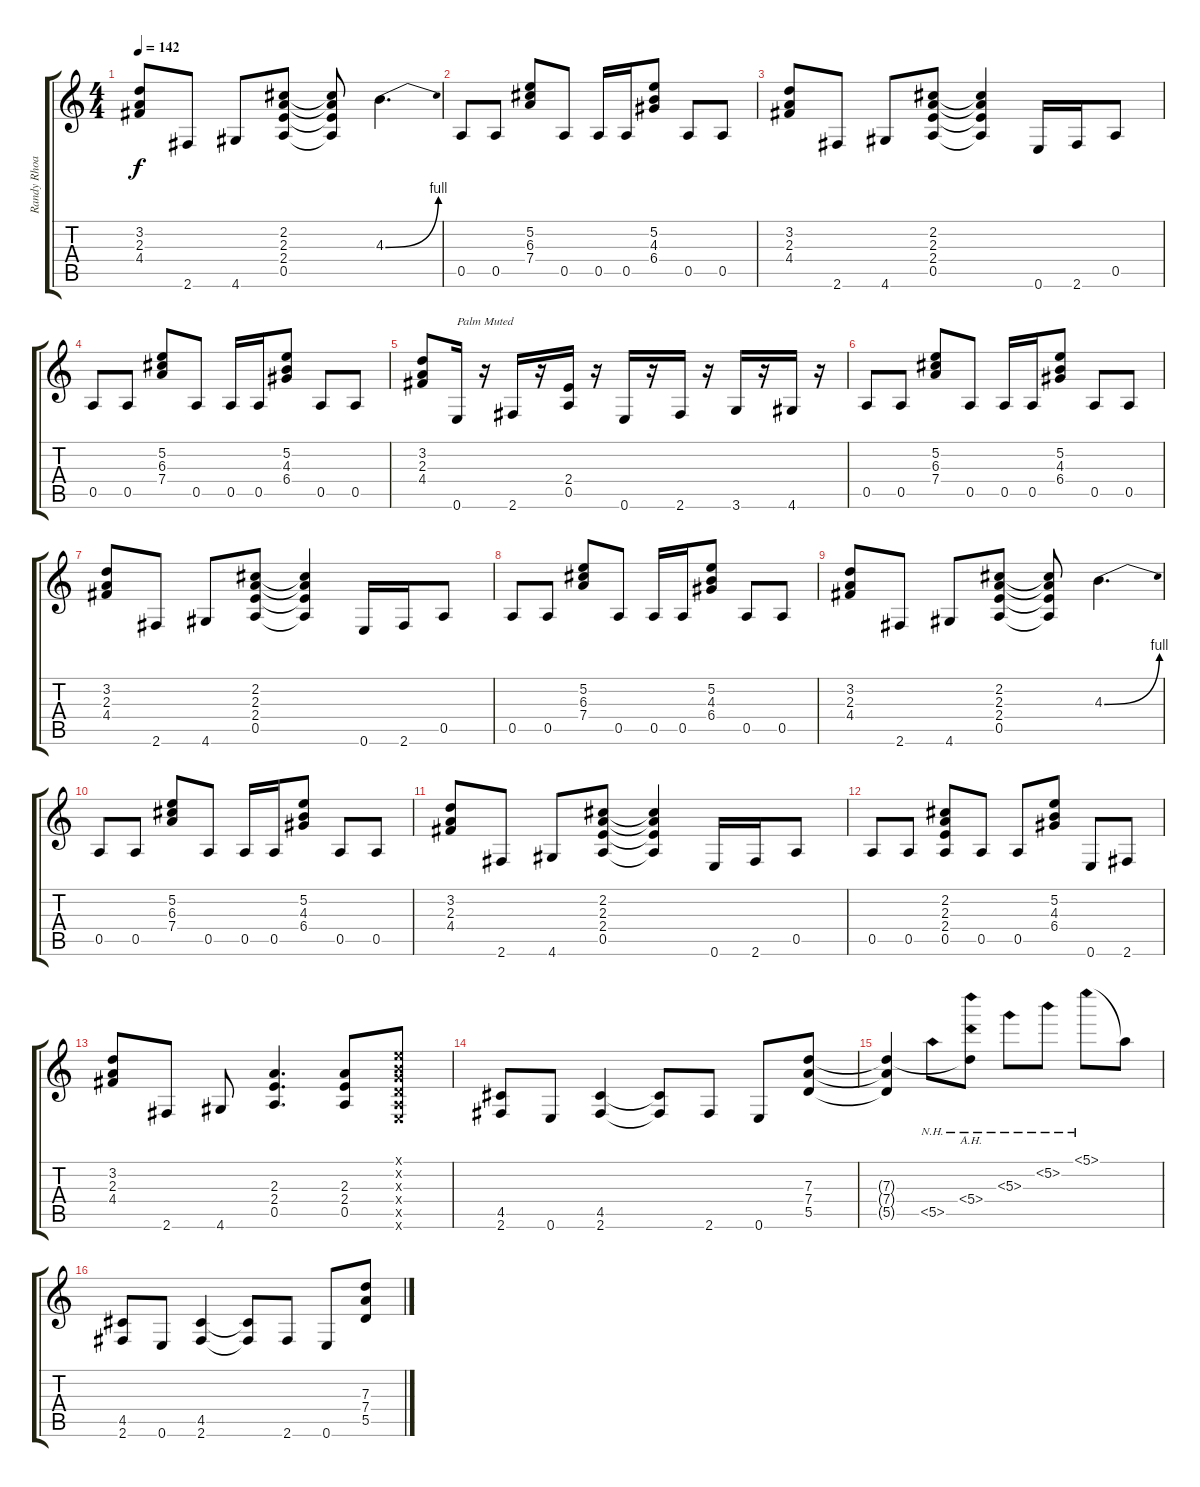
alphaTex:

\track ("Randy Rhoads" "Randy Rhoa") {instrument distortionguitar}
\staff {score tabs}
\tuning (E4 B3 G3 D3 A2 E2) {hide}
\ts (4 4)
\tempo 142
\clef g2
\ks c
(3.2 2.3 4.4).8{dy f} 2.6.8 4.6.8 (2.2 2.3 2.4 0.5).8 (2.2{t} 2.3{t} 2.4{t} 0.5{t}).8 4.3{be (bend 0 0 60 4)}.4{d} |
0.5.8 0.5.8 (5.2 6.3 7.4).8 0.5.8 0.5.16 0.5.16 (5.2 4.3 6.4).8 0.5.8 0.5.8 |
(3.2 2.3 4.4).8 2.6.8 4.6.8 (2.2 2.3 2.4 0.5).8 (2.2{t} 2.3{t} 2.4{t} 0.5{t}).4 0.6.16 2.6.16 0.5.8 |
0.5.8 0.5.8 (5.2 6.3 7.4).8 0.5.8 0.5.16 0.5.16 (5.2 4.3 6.4).8 0.5.8 0.5.8 |
(3.2 2.3 4.4).8 0.6.16{txt "Palm Muted"} r.16 2.6.16 r.16 (2.4 0.5).16 r.16 0.6.16 r.16 2.6.16 r.16 3.6.16 r.16 4.6.16 r.16 |
0.5.8 0.5.8 (5.2 6.3 7.4).8 0.5.8 0.5.16 0.5.16 (5.2 4.3 6.4).8 0.5.8 0.5.8 |
(3.2 2.3 4.4).8 2.6.8 4.6.8 (2.2 2.3 2.4 0.5).8 (2.2{t} 2.3{t} 2.4{t} 0.5{t}).4 0.6.16 2.6.16 0.5.8 |
0.5.8 0.5.8 (5.2 6.3 7.4).8 0.5.8 0.5.16 0.5.16 (5.2 4.3 6.4).8 0.5.8 0.5.8 |
(3.2 2.3 4.4).8 2.6.8 4.6.8 (2.2 2.3 2.4 0.5).8 (2.2{t} 2.3{t} 2.4{t} 0.5{t}).8 4.3{be (bend 0 0 60 4)}.4{d} |
0.5.8 0.5.8 (5.2 6.3 7.4).8 0.5.8 0.5.16 0.5.16 (5.2 4.3 6.4).8 0.5.8 0.5.8 |
(3.2 2.3 4.4).8 2.6.8 4.6.8 (2.2 2.3 2.4 0.5).8 (2.2{t} 2.3{t} 2.4{t} 0.5{t}).4 0.6.16 2.6.16 0.5.8 |
0.5.8 0.5.8 (2.2 2.3 2.4 0.5).8 0.5.8 0.5.8 (5.2 4.3 6.4).8 0.6.8 2.6.8 |
(3.2 2.3 4.4).8 2.6.8 4.6.8 (2.3 2.4 0.5).4{d} (2.3 2.4 0.5).8 (0.1{x} 0.2{x} 0.3{x} 0.4{x} 0.5{x} 0.6{x}).8 |
(4.5 2.6).8 0.6.8 (4.5 2.6).4 (4.5{t} 2.6{t}).8 2.6.8 0.6.8 (7.3 7.4 5.5).8 |
(7.3{t} 7.4{t} 5.5{t}).4 5.5{nh}.8 (7.3{ah 5 t} 5.4{nh}).8 5.3{nh}.8 5.2{nh}.8 5.1{nh}.8 5.1{t}.8 |
(4.5 2.6).8 0.6.8 (4.5 2.6).4 (4.5{t} 2.6{t}).8 2.6.8 0.6.8 (7.3 7.4 5.5).8
